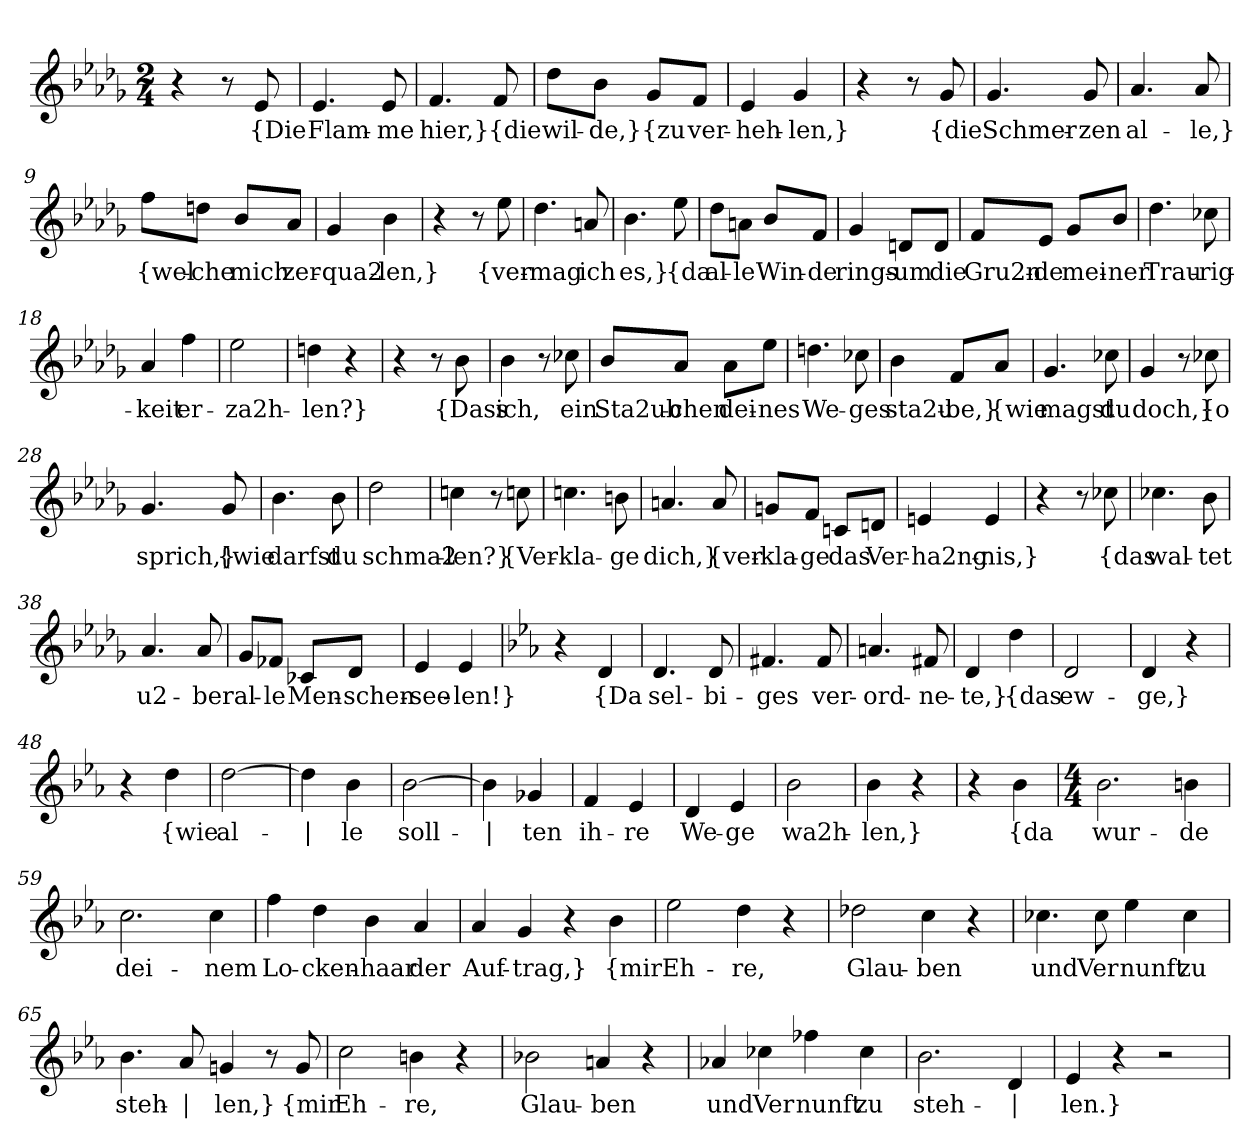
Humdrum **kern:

**kern	**text
*part1	*part1
*staff1	*staff1
*clefG2	*
*k[b-e-a-d-g-]	*
*M2/4	*
=1	=1
4r	.
8r	.
!	!LO:LY:b
8e-/	{Die
=2	=2
!	!LO:LY:b
4.e-/	Flam-
!	!LO:LY:b
8e-/	-me
=3	=3
!	!LO:LY:b
4.f/	hier,}
!	!LO:LY:b
8f/	{die
=4	=4
!	!LO:LY:b
8dd-\L	wil-
!	!LO:LY:b
8b-\J	-de,}
!	!LO:LY:b
8g-/L	{zu
!	!LO:LY:b
8f/J	ver-
=5	=5
!	!LO:LY:b
4e-/	-heh-
!	!LO:LY:b
4g-/	-len,}
=6	=6
4r	.
8r	.
!	!LO:LY:b
8g-/	{die
=7	=7
!	!LO:LY:b
4.g-/	Schmer-
!	!LO:LY:b
8g-/	-zen
=8	=8
!	!LO:LY:b
4.a-/	al-
!	!LO:LY:b
8a-/	-le,}
!!LO:LB:g=z
=9	=9
!	!LO:LY:b
8ff\L	{wel-
!	!LO:LY:b
8ddn\J	-che
!	!LO:LY:b
8b-/L	mich
!	!LO:LY:b
8a-/J	zer-
=10	=10
!	!LO:LY:b
4g-/	qua2-
!	!LO:LY:b
4b-\	-len,}
=11	=11
4r	.
8r	.
!	!LO:LY:b
8ee-\	{ver-
=12	=12
!	!LO:LY:b
4.dd-\	-mag
!	!LO:LY:b
8an/	ich
=13	=13
!	!LO:LY:b
4.b-\	es,}
!	!LO:LY:b
8ee-\	{da
=14	=14
!	!LO:LY:b
8dd-\L	al-
!	!LO:LY:b
8an\J	-le
!	!LO:LY:b
8b-/L	Win-
!	!LO:LY:b
8f/J	-de
=15	=15
!	!LO:LY:b
4g-/	rings-
!	!LO:LY:b
8dn/L	-um
!	!LO:LY:b
8d/J	die
!!LO:LB:g=z
=16	=16
!	!LO:LY:b
8f/L	Gru2n-
!	!LO:LY:b
8e-/J	-de
!	!LO:LY:b
8g-/L	mei-
!	!LO:LY:b
8b-/J	-ner
=17	=17
!	!LO:LY:b
4.dd-\	Trau-
!	!LO:LY:b
8cc-X\	-rig-
=18	=18
!	!LO:LY:b
4a-/	-keit
!	!LO:LY:b
4ff\	er-
=19	=19
!	!LO:LY:b
2ee-\	za2h-
=20	=20
!	!LO:LY:b
4ddn\	-len?}
4r	.
=21	=21
4r	.
8r	.
!	!LO:LY:b
8b-\	{Dass
=22	=22
!	!LO:LY:b
4b-\	ich,
8r	.
!	!LO:LY:b
8cc-X\	ein
=23	=23
!	!LO:LY:b
8b-/L	Sta2ub-
!	!LO:LY:b
8a-/J	-chen
!	!LO:LY:b
8a-\L	dei-
!	!LO:LY:b
8ee-\J	-nes
!!LO:LB:g=z
=24	=24
!	!LO:LY:b
4.ddn\	We-
!	!LO:LY:b
8cc-X\	-ges
=25	=25
!	!LO:LY:b
4b-\	sta2u-
!	!LO:LY:b
8f/L	-be,}
!	!LO:LY:b
8a-/J	{wie
=26	=26
!	!LO:LY:b
4.g-/	magst
!	!LO:LY:b
8cc-X\	du
=27	=27
!	!LO:LY:b
4g-/	doch,}
8r	.
!	!LO:LY:b
8cc-X\	{o
=28	=28
!	!LO:LY:b
4.g-/	sprich,}
!	!LO:LY:b
8g-/	{wie
=29	=29
!	!LO:LY:b
4.b-\	darfst
!	!LO:LY:b
8b-\	du
=30	=30
!	!LO:LY:b
2dd-\	schma2-
=31	=31
!	!LO:LY:b
4ccn\	-len?}
8r	.
!	!LO:LY:b
8ccn\	{Ver-
!!LO:LB:g=z
=32	=32
!	!LO:LY:b
4.ccn\	-kla-
!	!LO:LY:b
8bn\	-ge
=33	=33
!	!LO:LY:b
4.an/	dich,}
!	!LO:LY:b
8a/	{ver-
=34	=34
!	!LO:LY:b
8gn/L	-kla-
!	!LO:LY:b
8f/J	-ge
!	!LO:LY:b
8cn/L	das
!	!LO:LY:b
8dn/J	Ver-
=35	=35
!	!LO:LY:b
4en/	-ha2ng-
!	!LO:LY:b
4e/	-nis,}
=36	=36
4r	.
8r	.
!	!LO:LY:b
8cc-X\	{das
=37	=37
!	!LO:LY:b
4.cc-X\	wal-
!	!LO:LY:b
8b-\	-tet
=38	=38
!	!LO:LY:b
4.a-/	u2-
!	!LO:LY:b
8a-/	-ber
!!LO:LB:g=z
=39	=39
!	!LO:LY:b
8g-/L	al-
!	!LO:LY:b
8f-X/J	-le
!	!LO:LY:b
8c-X/L	Men-
!	!LO:LY:b
8d-/J	-schen-
=40	=40
!	!LO:LY:b
4e-/	-see-
!	!LO:LY:b
4e-/	-len!}
=41	=41
*k[b-e-a-]	*
4r	.
!	!LO:LY:b
4d/	{Da
=42	=42
!	!LO:LY:b
4.d/	sel-
!	!LO:LY:b
8d/	-bi-
=43	=43
!	!LO:LY:b
4.f#X/	-ges
!	!LO:LY:b
8f#/	ver-
=44	=44
!	!LO:LY:b
4.an/	-ord-
!	!LO:LY:b
8f#X/	-ne-
=45	=45
!	!LO:LY:b
4d/	-te,}
!	!LO:LY:b
4dd\	{das
=46	=46
!	!LO:LY:b
2d/	ew-
=47	=47
!	!LO:LY:b
4d/	-ge,}
4r	.
!!LO:LB:g=z
=48	=48
4r	.
!	!LO:LY:b
4dd\	{wie
=49	=49
!	!LO:LY:b
[2dd\	al-
=50	=50
!	!LO:LY:b
4dd\]	|
!	!LO:LY:b
4b-\	-le
=51	=51
!	!LO:LY:b
[2b-\	soll-
=52	=52
!	!LO:LY:b
4b-\]	|
!	!LO:LY:b
4g-X/	-ten
=53	=53
!	!LO:LY:b
4f/	ih-
!	!LO:LY:b
4e-/	-re
=54	=54
!	!LO:LY:b
4d/	We-
!	!LO:LY:b
4e-/	-ge
=55	=55
!	!LO:LY:b
2b-\	wa2h-
=56	=56
!	!LO:LY:b
4b-\	-len,}
4r	.
=57	=57
4r	.
!	!LO:LY:b
4b-\	{da
=58	=58
*M4/4	*
!	!LO:LY:b
2.b-\	wur-
!	!LO:LY:b
4bn\	-de
=59	=59
!	!LO:LY:b
2.cc\	dei-
!	!LO:LY:b
4cc\	-nem
!!LO:LB:g=z
=60	=60
!	!LO:LY:b
4ff\	Lo-
!	!LO:LY:b
4dd\	-cken-
!	!LO:LY:b
4b-\	-haar
!	!LO:LY:b
4a-/	der
=61	=61
!	!LO:LY:b
4a-/	Auf-
!	!LO:LY:b
4g/	-trag,}
4r	.
!	!LO:LY:b
4b-\	{mir
=62	=62
!	!LO:LY:b
2ee-\	Eh-
!	!LO:LY:b
4dd\	-re,
4r	.
=63	=63
!	!LO:LY:b
2dd-X\	Glau-
!	!LO:LY:b
4cc\	-ben
4r	.
=64	=64
!	!LO:LY:b
4.cc-X\	und
!	!LO:LY:b
8cc-\	Ver
!	!LO:LY:b
4ee-\	nunft
!	!LO:LY:b
4cc-\	zu
!!LO:LB:g=z
=65	=65
!	!LO:LY:b
4.b-\	steh-
!	!LO:LY:b
8a-/	|
!	!LO:LY:b
4gn/	-len,}
8r	.
!	!LO:LY:b
8g/	{mir
=66	=66
!	!LO:LY:b
2cc\	Eh-
!	!LO:LY:b
4bn\	-re,
4r	.
=67	=67
!	!LO:LY:b
2b-X\	Glau-
!	!LO:LY:b
4an/	-ben
4r	.
=68	=68
!	!LO:LY:b
4a-X/	und
!	!LO:LY:b
4cc-X\	Ver
!	!LO:LY:b
4ff-X\	-nunft
!	!LO:LY:b
4cc-\	zu
=69	=69
!	!LO:LY:b
2.b-\	steh-
!	!LO:LY:b
4d/	|
=70	=70
!	!LO:LY:b
4e-/	-len.}
4r	.
2r	.
=	=
*-	*-
